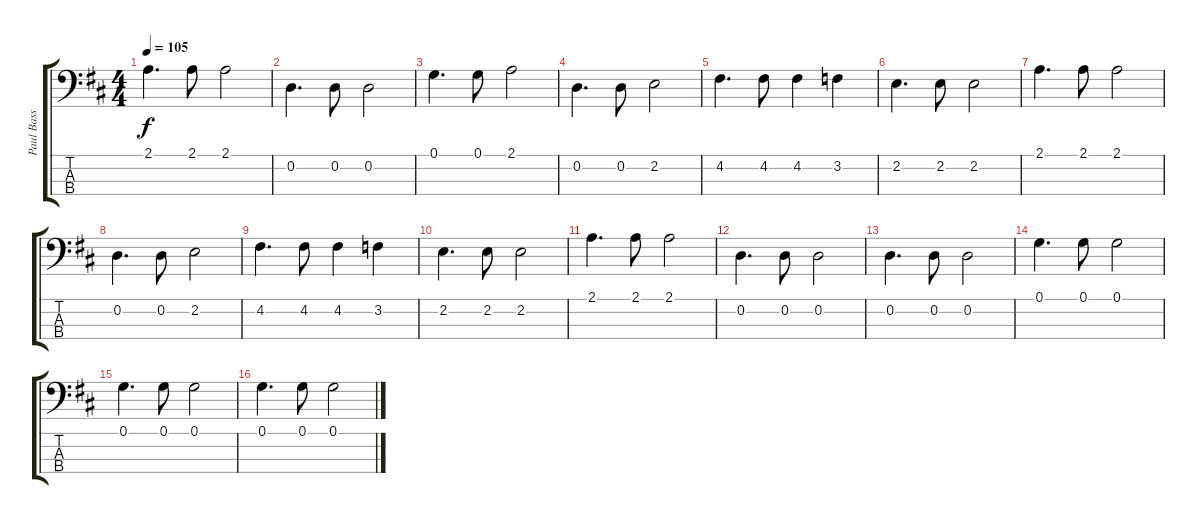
\track ("Paul Bass" "Paul Bass") {solo instrument electricbassfinger}
\staff {score tabs}
\tuning (G2 D2 A1 E1) {hide}
\ts (4 4)
\tempo 105
\clef f4
\ks d
2.1.4{d dy f} 2.1.8 2.1.2 |
0.2.4{d} 0.2.8 0.2.2 |
0.1.4{d} 0.1.8 2.1.2 |
0.2.4{d} 0.2.8 2.2.2 |
4.2.4{d} 4.2.8 4.2.4 3.2.4 |
2.2.4{d} 2.2.8 2.2.2 |
2.1.4{d} 2.1.8 2.1.2 |
0.2.4{d} 0.2.8 2.2.2 |
4.2.4{d} 4.2.8 4.2.4 3.2.4 |
2.2.4{d} 2.2.8 2.2.2 |
2.1.4{d} 2.1.8 2.1.2 |
0.2.4{d} 0.2.8 0.2.2 |
0.2.4{d} 0.2.8 0.2.2 |
0.1.4{d} 0.1.8 0.1.2 |
0.1.4{d} 0.1.8 0.1.2 |
0.1.4{d} 0.1.8 0.1.2
